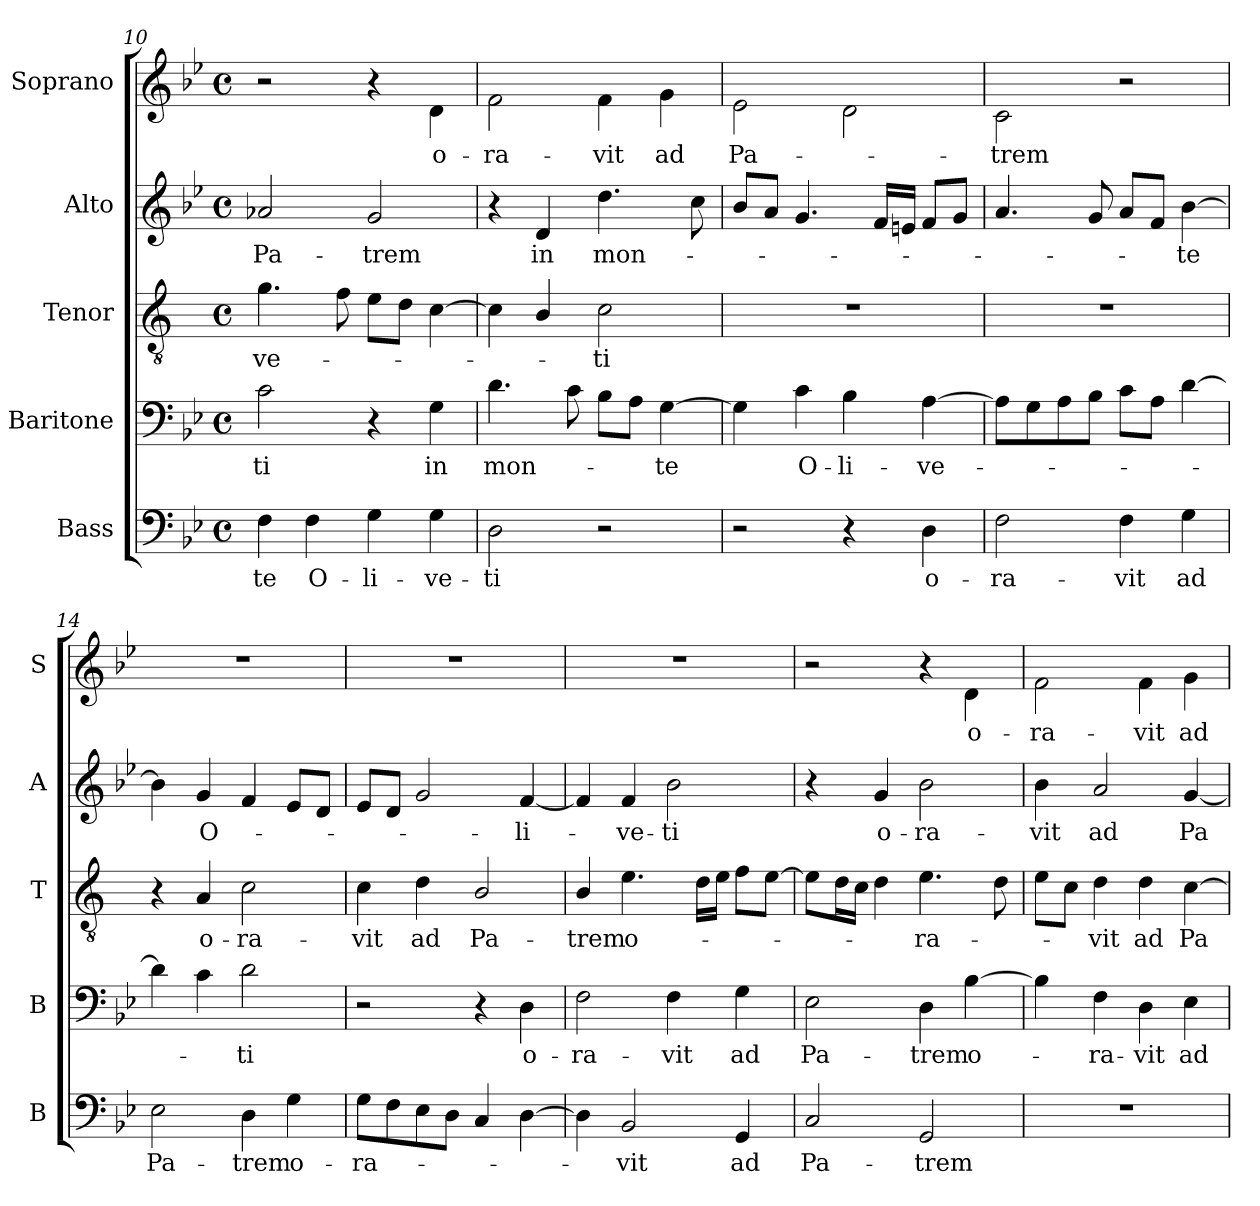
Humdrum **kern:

**kern	**text	**kern	**text	**kern	**text	**kern	**text	**kern	**text
*part5	*part5	*part4	*part4	*part3	*part3	*part2	*part2	*part1	*part1
*staff5	*staff5	*staff4	*staff4	*staff3	*staff3	*staff2	*staff2	*staff1	*staff1
*I"Bass	*	*I"Baritone	*	*I"Tenor	*	*I"Alto	*	*I"Soprano	*
*I'B	*	*I'B	*	*I'T	*	*I'A	*	*I'S	*
*clefF4	*	*clefF4	*	*clefGv2	*	*clefG2	*	*clefG2	*
*	*	*	*	*ITrd1c2	*	*	*	*ITrd-7c-12	*
*k[b-e-]	*	*k[b-e-]	*	*k[b-e-]	*	*k[b-e-]	*	*k[b-e-]	*
*g:	*	*g:	*	*g:	*	*g:	*	*g:	*
*M4/4	*	*M4/4	*	*M4/4	*	*M4/4	*	*M4/4	*
*met(c)	*	*met(c)	*	*met(c)	*	*met(c)	*	*met(c)	*
=10	=10	=10	=10	=10	=10	=10	=10	=10	=10
4F\	-te	2c\	-ti	4.f\	-ve-	2a-X/	Pa-	2r	.
4F\	O-	.	.	.	.	.	.	.	.
.	.	.	.	8e-\	.	.	.	.	.
4G\	-li-	4r	.	8d\L	.	2g/	-trem	4r	.
.	.	.	.	8c\J	.	.	.	.	.
4G\	-ve-	4G\	in	[4B-\	.	.	.	4dd\	o-
!!LO:PB:g=z
=11	=11	=11	=11	=11	=11	=11	=11	=11	=11
2D\	-ti	4.d\	mon-	4B-\]	.	4r	.	2ff\	-ra-
.	.	.	.	4A/	.	4d/	in	.	.
.	.	8c\	.	.	.	.	.	.	.
2r	.	8B-\L	.	2B-\	-ti	4.dd\	mon-	4ff\	-vit
.	.	8A\J	.	.	.	.	.	.	.
.	.	[4G\	-te	.	.	.	.	4gg\	ad
.	.	.	.	.	.	8cc\	.	.	.
=12	=12	=12	=12	=12	=12	=12	=12	=12	=12
2r	.	4G\]	.	1r	.	8b-/L	.	2ee-\	Pa-
.	.	.	.	.	.	8a/J	.	.	.
.	.	4c\	O-	.	.	4.g/	.	.	.
4r	.	4B-\	-li-	.	.	.	.	2dd\	.
.	.	.	.	.	.	16f/LL	.	.	.
.	.	.	.	.	.	16en/JJ	.	.	.
4D\	o-	[4A\	-ve-	.	.	8f/L	.	.	.
.	.	.	.	.	.	8g/J	.	.	.
=13	=13	=13	=13	=13	=13	=13	=13	=13	=13
2F\	-ra-	8A\L]	.	1r	.	4.a/	.	2cc\	-trem
.	.	8G\	.	.	.	.	.	.	.
.	.	8A\	.	.	.	.	.	.	.
.	.	8B-\J	.	.	.	8g/	.	.	.
4F\	-vit	8c\L	.	.	.	8a/L	.	2r	.
.	.	8A\J	.	.	.	8f/J	.	.	.
4G\	ad	[4d\	.	.	.	[4b-\	-te	.	.
=14	=14	=14	=14	=14	=14	=14	=14	=14	=14
2E-\	Pa-	4d\]	.	4r	.	4b-\]	.	1r	.
.	.	4c\	.	4G/	o-	4g/	O-	.	.
4D\	-trem	2d\	-ti	2B-\	-ra-	4f/	.	.	.
4G\	o-	.	.	.	.	8e-/L	.	.	.
.	.	.	.	.	.	8d/J	.	.	.
=15	=15	=15	=15	=15	=15	=15	=15	=15	=15
8G\L	-ra-	2r	.	4B-\	-vit	8e-/L	.	1r	.
8F\	.	.	.	.	.	8d/J	.	.	.
8E-\	.	.	.	4c\	ad	2g/	.	.	.
8D\J	.	.	.	.	.	.	.	.	.
4C/	.	4r	.	2A/	Pa-	.	.	.	.
[4D\	.	4D\	o-	.	.	[4f/	-li-	.	.
!!LO:LB:g=z
=16	=16	=16	=16	=16	=16	=16	=16	=16	=16
4D\]	.	2F\	-ra-	4A/	-trem	4f/]	.	1r	.
2BB-/	-vit	.	.	4.d\	o-	4f/	-ve-	.	.
.	.	4F\	-vit	.	.	2b-\	-ti	.	.
.	.	.	.	16c\LL	.	.	.	.	.
.	.	.	.	16d\JJ	.	.	.	.	.
4GG/	ad	4G\	ad	8e-\L	.	.	.	.	.
.	.	.	.	[8d\J	.	.	.	.	.
=17	=17	=17	=17	=17	=17	=17	=17	=17	=17
2C/	Pa-	2E-\	Pa-	8d\L]	.	4r	.	2r	.
.	.	.	.	16c\L	.	.	.	.	.
.	.	.	.	16B-\JJ	.	.	.	.	.
.	.	.	.	4c\	.	4g/	o-	.	.
2GG/	-trem	4D\	-trem	4.d\	-ra-	2b-\	-ra-	4r	.
.	.	[4B-\	o-	.	.	.	.	4dd\	o-
.	.	.	.	8c\	.	.	.	.	.
=18	=18	=18	=18	=18	=18	=18	=18	=18	=18
1r	.	4B-\]	.	8d\L	.	4b-\	-vit	2ff\	-ra-
.	.	.	.	8B-\J	.	.	.	.	.
.	.	4F\	-ra-	4c\	-vit	2a/	ad	.	.
.	.	4D\	-vit	4c\	ad	.	.	4ff\	-vit
.	.	4E-\	ad	[4B-\	Pa-	[4g/	Pa-	4gg\	ad
=	=	=	=	=	=	=	=	=	=
*-	*-	*-	*-	*-	*-	*-	*-	*-	*-
